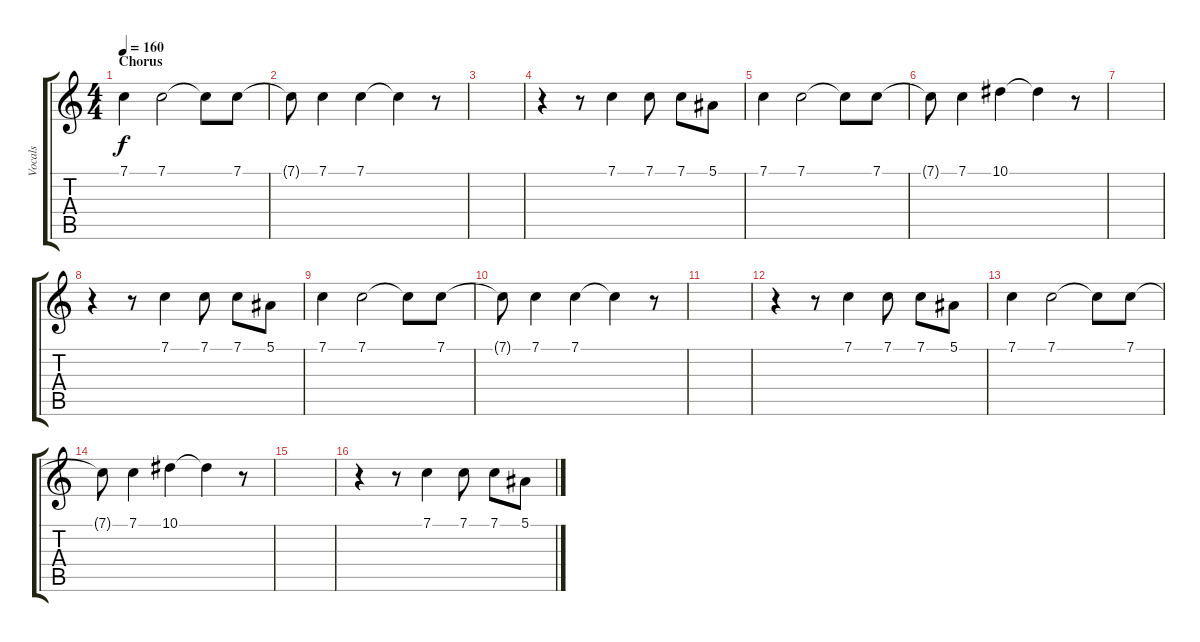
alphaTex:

\track ("Vocals" "Vocals") {instrument altosax}
\staff {score tabs}
\tuning (F4 C4 Ab3 Eb3 Bb2 F2) {hide}
\ts (4 4)
\section ("" "Chorus")
\tempo 160
\clef g2
\ks c
7.1.4{dy f} 7.1.2 7.1{t}.8 7.1.8 |
7.1{t}.8 7.1.4 7.1.4 7.1{t}.4 r.8 |
|
r.4 r.8 7.1.4 7.1.8 7.1.8 5.1.8 |
7.1.4 7.1.2 7.1{t}.8 7.1.8 |
7.1{t}.8 7.1.4 10.1.4 10.1{t}.4 r.8 |
|
r.4 r.8 7.1.4 7.1.8 7.1.8 5.1.8 |
7.1.4 7.1.2 7.1{t}.8 7.1.8 |
7.1{t}.8 7.1.4 7.1.4 7.1{t}.4 r.8 |
|
r.4 r.8 7.1.4 7.1.8 7.1.8 5.1.8 |
7.1.4 7.1.2 7.1{t}.8 7.1.8 |
7.1{t}.8 7.1.4 10.1.4 10.1{t}.4 r.8 |
|
r.4 r.8 7.1.4 7.1.8 7.1.8 5.1.8
